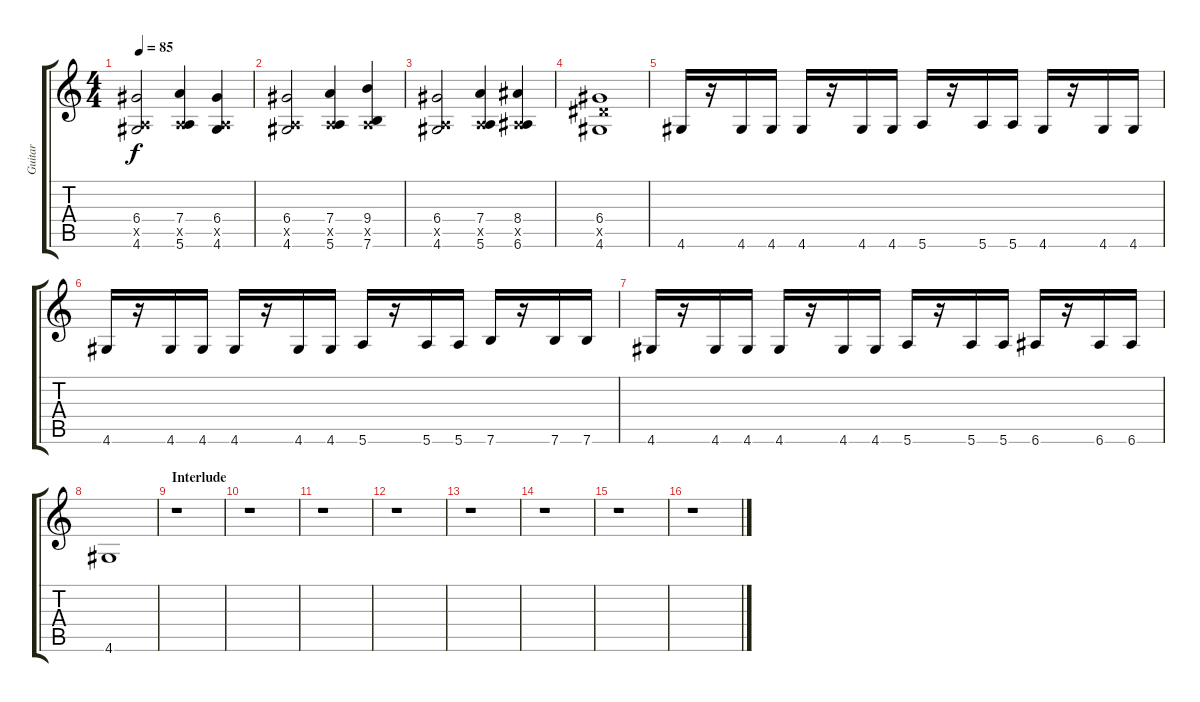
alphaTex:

\track ("Guitar" "Guitar") {instrument overdrivenguitar}
\staff {score tabs}
\tuning (E4 B3 G3 D3 A2 E2) {hide}
\ts (4 4)
\tempo 85
\clef g2
\ks c
(6.4 0.5{x} 4.6).2{dy f} (7.4 0.5{x} 5.6).4 (6.4 0.5{x} 4.6).4 |
(6.4 0.5{x} 4.6).2 (7.4 0.5{x} 5.6).4 (9.4 0.5{x} 7.6).4 |
(6.4 0.5{x} 4.6).2 (7.4 0.5{x} 5.6).4 (8.4 0.5{x} 6.6).4 |
(6.4 6.5{x} 4.6).1 |
4.6.16 r.16 4.6.16 4.6.16 4.6.16 r.16 4.6.16 4.6.16 5.6.16 r.16 5.6.16 5.6.16 4.6.16 r.16 4.6.16 4.6.16 |
4.6.16 r.16 4.6.16 4.6.16 4.6.16 r.16 4.6.16 4.6.16 5.6.16 r.16 5.6.16 5.6.16 7.6.16 r.16 7.6.16 7.6.16 |
4.6.16 r.16 4.6.16 4.6.16 4.6.16 r.16 4.6.16 4.6.16 5.6.16 r.16 5.6.16 5.6.16 6.6.16 r.16 6.6.16 6.6.16 |
4.6.1 |
\section ("" "Interlude")
r.1 |
r.1 |
r.1 |
r.1 |
r.1 |
r.1 |
r.1 |
r.1
